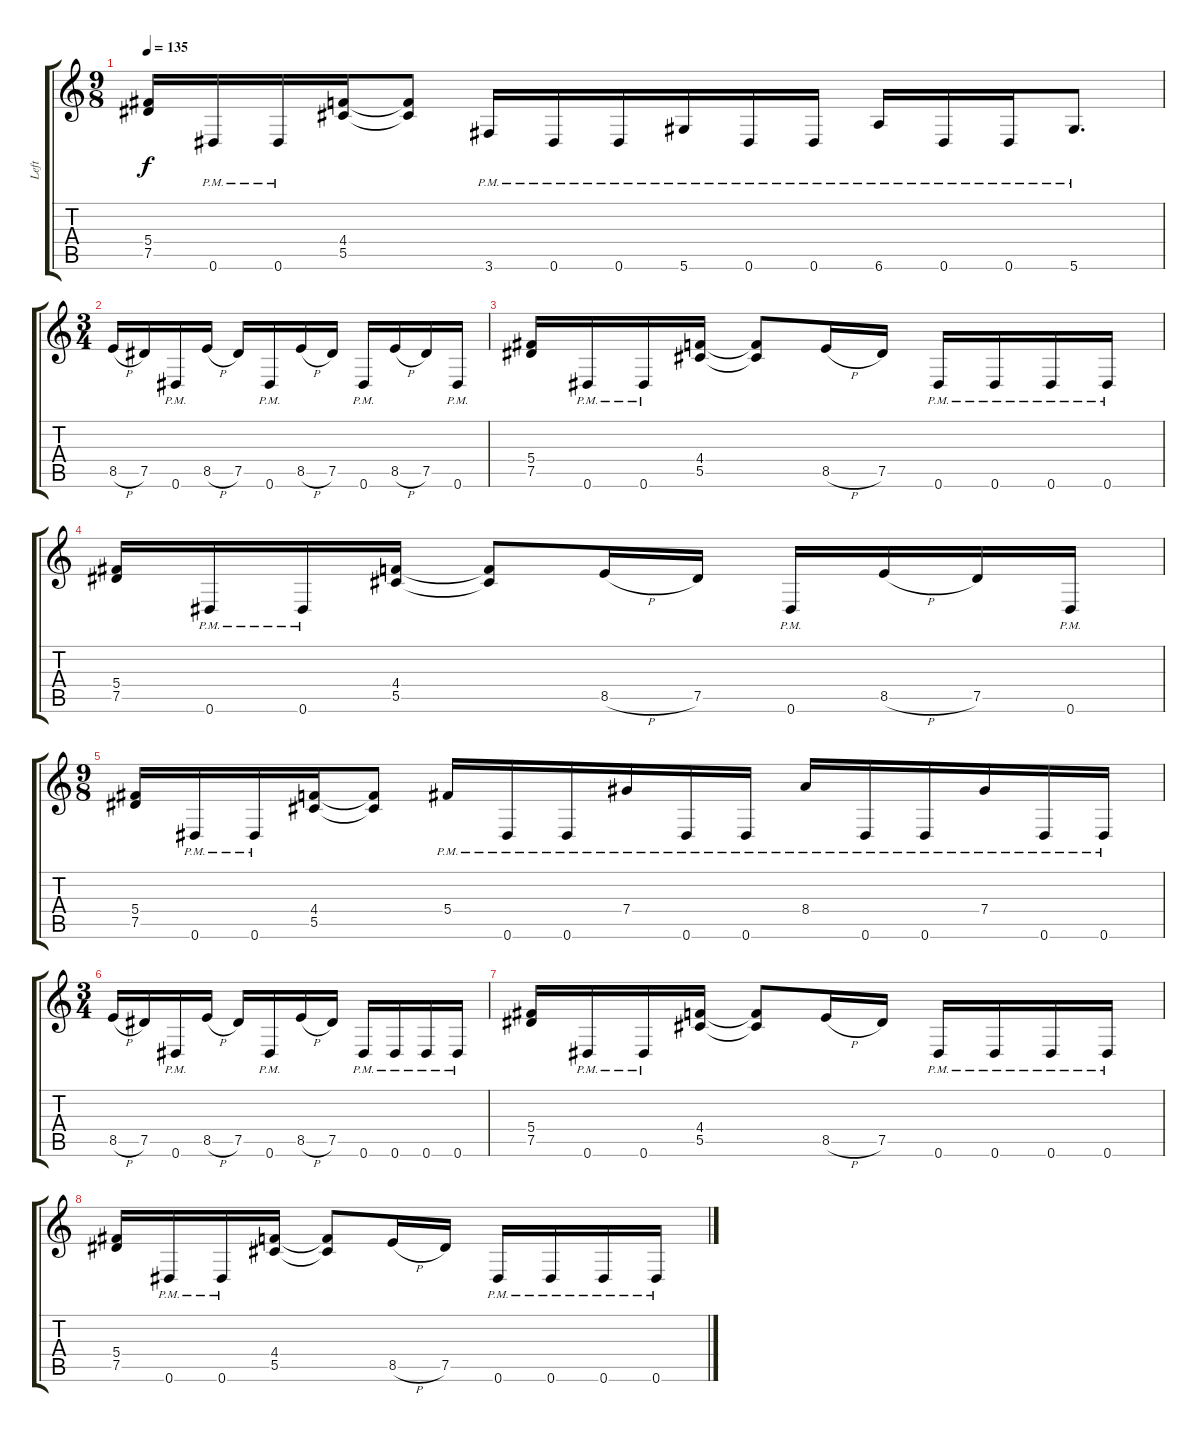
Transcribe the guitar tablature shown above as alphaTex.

\track ("Left" "Left") {instrument distortionguitar}
\staff {score tabs}
\tuning (Eb4 Bb3 Gb3 Db3 Ab2 Eb2) {hide}
\ts (9 8)
\tempo 135
\clef g2
\ks c
(5.4 7.5).16{dy f} 0.6{pm}.16 0.6{pm}.16 (4.4 5.5).16 (4.4{t} 5.5{t}).8 3.6{pm}.16 0.6{pm}.16 0.6{pm}.16 5.6{pm}.16 0.6{pm}.16 0.6{pm}.16 6.6{pm}.16 0.6{pm}.16 0.6{pm}.16 5.6{pm}.8{d} |
\ts (3 4)
8.5{h}.16 7.5.16 0.6{pm}.16 8.5{h}.16 7.5.16 0.6{pm}.16 8.5{h}.16 7.5.16 0.6{pm}.16 8.5{h}.16 7.5.16 0.6{pm}.16 |
(5.4 7.5).16 0.6{pm}.16 0.6{pm}.16 (4.4 5.5).16 (4.4{t} 5.5{t}).8 8.5{h}.16 7.5.16 0.6{pm}.16 0.6{pm}.16 0.6{pm}.16 0.6{pm}.16 |
(5.4 7.5).16 0.6{pm}.16 0.6{pm}.16 (4.4 5.5).16 (4.4{t} 5.5{t}).8 8.5{h}.16 7.5.16 0.6{pm}.16 8.5{h}.16 7.5.16 0.6{pm}.16 |
\ts (9 8)
(5.4 7.5).16 0.6{pm}.16 0.6{pm}.16 (4.4 5.5).16 (4.4{t} 5.5{t}).8 5.4{pm}.16 0.6{pm}.16 0.6{pm}.16 7.4{pm}.16 0.6{pm}.16 0.6{pm}.16 8.4{pm}.16 0.6{pm}.16 0.6{pm}.16 7.4{pm}.16 0.6{pm}.16 0.6{pm}.16 |
\ts (3 4)
8.5{h}.16 7.5.16 0.6{pm}.16 8.5{h}.16 7.5.16 0.6{pm}.16 8.5{h}.16 7.5.16 0.6{pm}.16 0.6{pm}.16 0.6{pm}.16 0.6{pm}.16 |
(5.4 7.5).16 0.6{pm}.16 0.6{pm}.16 (4.4 5.5).16 (4.4{t} 5.5{t}).8 8.5{h}.16 7.5.16 0.6{pm}.16 0.6{pm}.16 0.6{pm}.16 0.6{pm}.16 |
(5.4 7.5).16 0.6{pm}.16 0.6{pm}.16 (4.4 5.5).16 (4.4{t} 5.5{t}).8 8.5{h}.16 7.5.16 0.6{pm}.16 0.6{pm}.16 0.6{pm}.16 0.6{pm}.16
